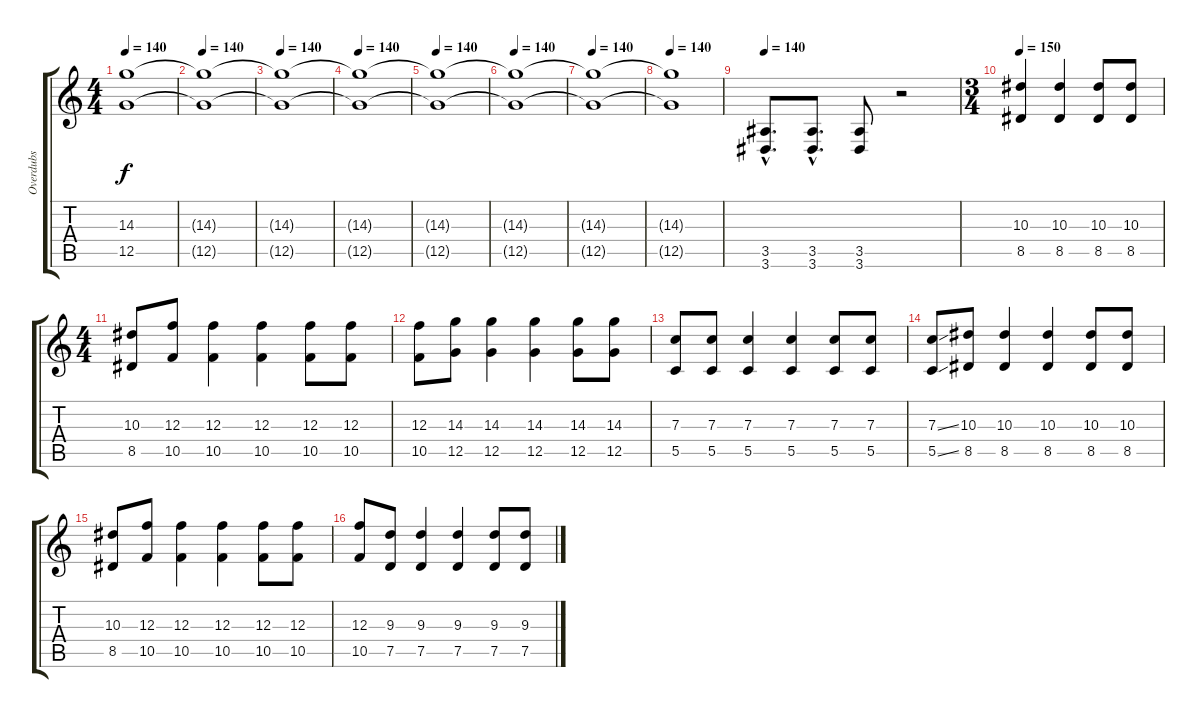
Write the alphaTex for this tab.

\track ("Overdubs" "Overdubs") {instrument distortionguitar}
\staff {score tabs}
\tuning (D4 A3 F3 C3 G2 C2) {hide}
\ts (4 4)
\tempo 140
\clef g2
\ks c
(14.3 12.5).1{dy f} |
\tempo 140
(14.3{t} 12.5{t}).1{volume 0} |
\tempo 140
(14.3{t} 12.5{t}).1 |
\tempo 140
(14.3{t} 12.5{t}).1 |
\tempo 140
(14.3{t} 12.5{t}).1 |
\tempo 140
(14.3{t} 12.5{t}).1 |
\tempo 140
(14.3{t} 12.5{t}).1 |
\tempo 140
(14.3{t} 12.5{t}).1 |
\tempo 140
(3.5{hac} 3.6{hac}).8{d volume 13} (3.5{hac} 3.6{hac}).8{d} (3.5 3.6).8 r.2 |
\ts (3 4)
\tempo 150
(10.3 8.5).4{volume 9} (10.3 8.5).4 (10.3 8.5).8 (10.3 8.5).8 |
\ts (4 4)
(10.3 8.5).8 (12.3 10.5).8 (12.3 10.5).4 (12.3 10.5).4 (12.3 10.5).8 (12.3 10.5).8 |
(12.3 10.5).8 (14.3 12.5).8 (14.3 12.5).4 (14.3 12.5).4 (14.3 12.5).8 (14.3 12.5).8 |
(7.3 5.5).8 (7.3 5.5).8 (7.3 5.5).4 (7.3 5.5).4 (7.3 5.5).8 (7.3 5.5).8 |
(7.3{ss} 5.5{ss}).8 (10.3 8.5).8 (10.3 8.5).4 (10.3 8.5).4 (10.3 8.5).8 (10.3 8.5).8 |
(10.3 8.5).8 (12.3 10.5).8 (12.3 10.5).4 (12.3 10.5).4 (12.3 10.5).8 (12.3 10.5).8 |
(12.3 10.5).8 (9.3 7.5).8 (9.3 7.5).4 (9.3 7.5).4 (9.3 7.5).8 (9.3 7.5).8
